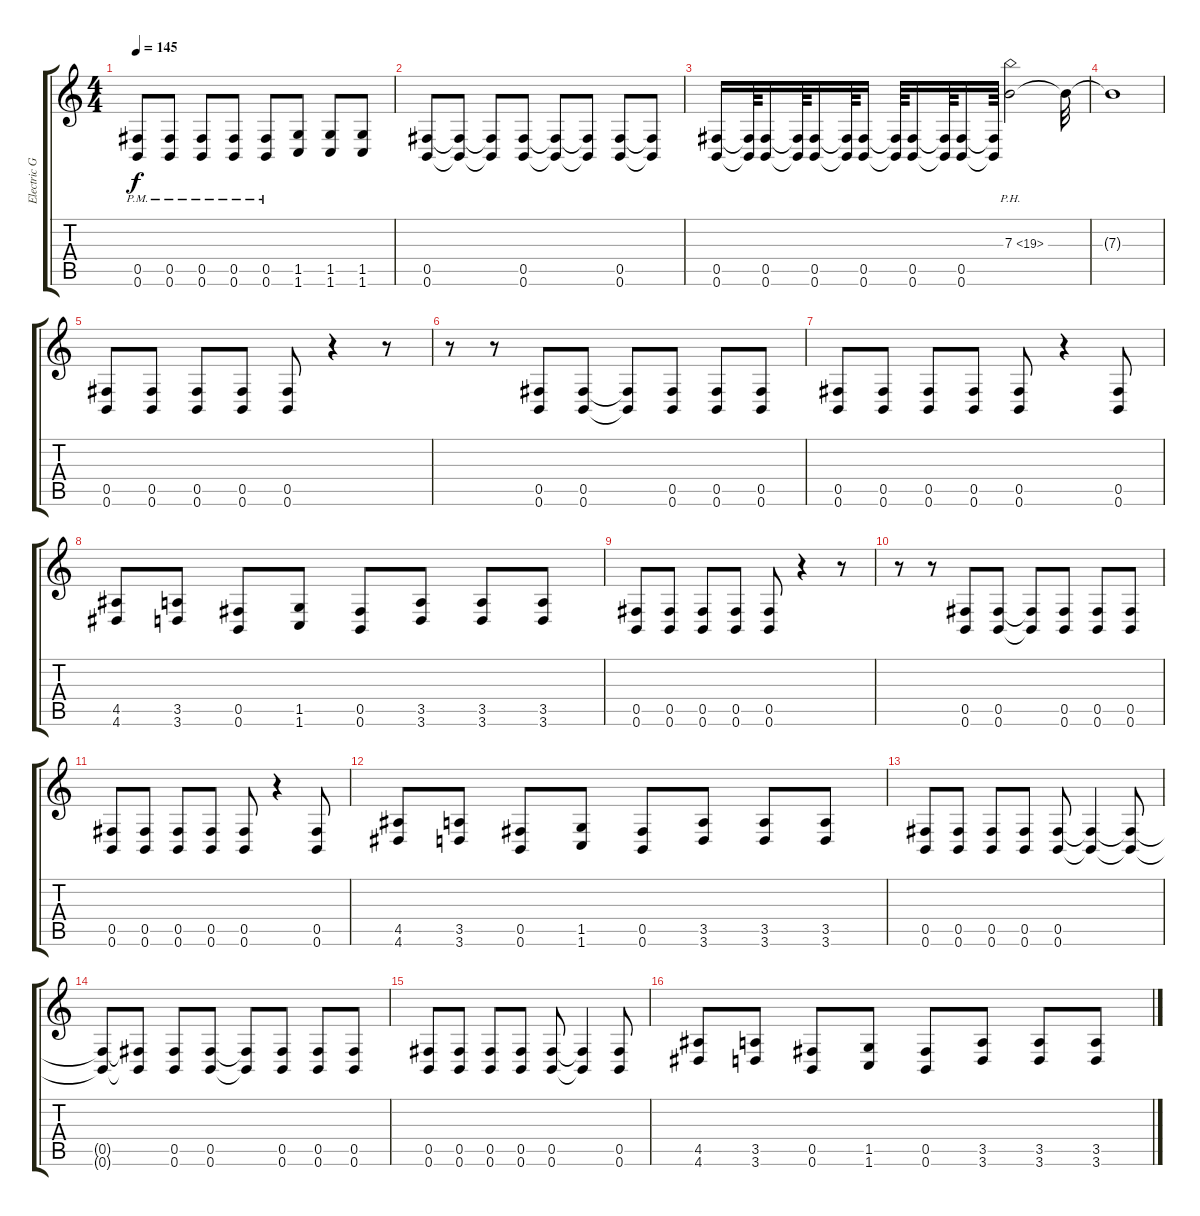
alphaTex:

\track ("Electric Guitar" "Electric G") {instrument distortionguitar}
\staff {score tabs}
\tuning (Db4 Ab3 E3 B2 Gb2 B1) {hide}
\ts (4 4)
\tempo 145
\clef g2
\ks c
(0.5{pm} 0.6{pm}).8{dy f} (0.5{pm} 0.6{pm}).8 (0.5{pm} 0.6{pm}).8 (0.5{pm} 0.6{pm}).8 (0.5{pm} 0.6{pm}).8 (1.5 1.6).8 (1.5 1.6).8 (1.5 1.6).8 |
(0.5 0.6).8 (0.5{t} 0.6{t}).8 (0.5{t} 0.6{t}).8 (0.5 0.6).8 (0.5{t} 0.6{t}).8 (0.5{t} 0.6{t}).8 (0.5 0.6).8 (0.5{t} 0.6{t}).8 |
(0.5 0.6).16 (0.5{t} 0.6{t}).64 (0.5 0.6).16 (0.5{t} 0.6{t}).64 (0.5 0.6).16 (0.5{t} 0.6{t}).64 (0.5 0.6).16 (0.5{t} 0.6{t}).64 (0.5 0.6).16 (0.5{t} 0.6{t}).64 (0.5 0.6).16 (0.5{t} 0.6{t}).64 7.3{ph 12}.2 7.3{t}.32 |
7.3{t}.1 |
(0.5 0.6).8 (0.5 0.6).8 (0.5 0.6).8 (0.5 0.6).8 (0.5 0.6).8 r.4 r.8 |
r.8 r.8 (0.5 0.6).8 (0.5 0.6).8 (0.5{t} 0.6{t}).8 (0.5 0.6).8 (0.5 0.6).8 (0.5 0.6).8 |
(0.5 0.6).8 (0.5 0.6).8 (0.5 0.6).8 (0.5 0.6).8 (0.5 0.6).8 r.4 (0.5 0.6).8 |
(4.5 4.6).8 (3.5 3.6).8 (0.5 0.6).8 (1.5 1.6).8 (0.5 0.6).8 (3.5 3.6).8 (3.5 3.6).8 (3.5 3.6).8 |
(0.5 0.6).8 (0.5 0.6).8 (0.5 0.6).8 (0.5 0.6).8 (0.5 0.6).8 r.4 r.8 |
r.8 r.8 (0.5 0.6).8 (0.5 0.6).8 (0.5{t} 0.6{t}).8 (0.5 0.6).8 (0.5 0.6).8 (0.5 0.6).8 |
(0.5 0.6).8 (0.5 0.6).8 (0.5 0.6).8 (0.5 0.6).8 (0.5 0.6).8 r.4 (0.5 0.6).8 |
(4.5 4.6).8 (3.5 3.6).8 (0.5 0.6).8 (1.5 1.6).8 (0.5 0.6).8 (3.5 3.6).8 (3.5 3.6).8 (3.5 3.6).8 |
(0.5 0.6).8 (0.5 0.6).8 (0.5 0.6).8 (0.5 0.6).8 (0.5 0.6).8 (0.5{t} 0.6{t}).4 (0.5{t} 0.6{t}).8 |
(0.5{t} 0.6{t}).8 (0.5{t} 0.6{t}).8 (0.5 0.6).8 (0.5 0.6).8 (0.5{t} 0.6{t}).8 (0.5 0.6).8 (0.5 0.6).8 (0.5 0.6).8 |
(0.5 0.6).8 (0.5 0.6).8 (0.5 0.6).8 (0.5 0.6).8 (0.5 0.6).8 (0.5{t} 0.6{t}).4 (0.5 0.6).8 |
(4.5 4.6).8 (3.5 3.6).8 (0.5 0.6).8 (1.5 1.6).8 (0.5 0.6).8 (3.5 3.6).8 (3.5 3.6).8 (3.5 3.6).8
